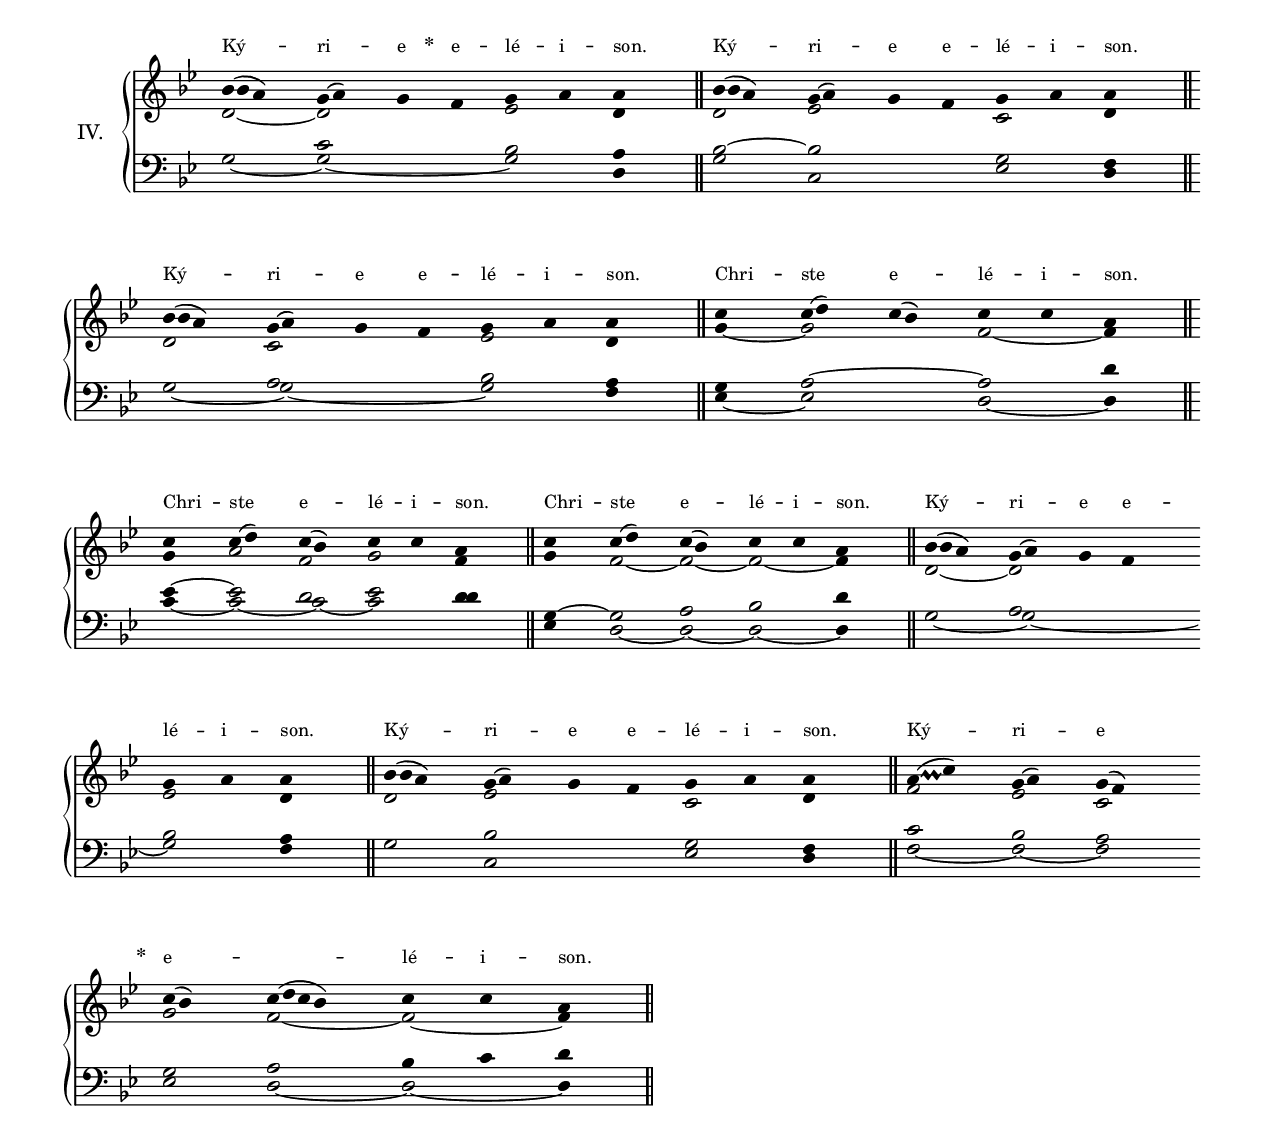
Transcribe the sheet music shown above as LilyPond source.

\version "2.18"
\include "gregorian.ly"
\include "noh2.ily"

%Page reference: page v.96
%(volume.page)

global = {
 \key a \locrian
 \cadenzaOn 
 \override Glissando #'thickness = #2.0
}

chantText = \lyricmode {
Ký -- ri -- e 
\set stanza = " * " e -- lé -- i -- son. 
Ký -- ri -- e e -- lé -- i -- son. 
Ký -- ri -- e e -- lé -- i -- son. 
Chri -- ste e -- lé -- i -- son. 
Chri -- ste e -- lé -- i -- son. 
Chri -- ste e -- lé -- i -- son. 
Ký -- ri -- e e -- lé -- i -- son. 
Ký -- ri -- e e -- lé -- i -- son. 
Ký -- ri -- e 
\set stanza = " * " e -- _ lé -- i -- son. }

chantMusic = {
\tieDown   bes'4 ( bes'4 a'4) g'4 ( a'4) g'4  f'4 g'4 a'4 a'4 \finalis
 bes'4 ( bes'4 a'4) g'4 ( a'4) g'4 f'4 g'4 a'4 a'4 \finalis
 \forceBreak
 bes'4 ( bes'4 a'4) g'4 ( a'4) g'4 f'4 g'4 a'4 a'4 \finalis
 c''4 c''4 ( d''4) c''4 ( bes'4) c''4 c''4 a'4 \finalis
 \forceBreak
 c''4 c''4 ( d''4) c''4 ( bes'4) c''4 c''4 a'4 \finalis
 c''4 c''4 ( d''4) c''4 ( bes'4) c''4 c''4 a'4 \finalis
 bes'4 ( bes'4 a'4) g'4 ( a'4) g'4 f'4 \forceBreak
 g'4 a'4 a'4 \finalis
 bes'4 ( bes'4 a'4) g'4 ( a'4) g'4 f'4 g'4 a'4 a'4 \finalis
 a'4 ( \quil bes' c''4) g'4 ( a'4) g'4 ( f'4) \forceBreak
  c''4 ( bes'4) c''4 ( d''4 c''4 bes'4) c''4 c''4 a'4 \finalis

}

altoMusic = {
d'2*3/2 ~ d'2*4/2 ees'2 d'4 \finalis
d'2*3/2 ees'2*4/2 c'2 d'4 \finalis
d'2*3/2 c'2*4/2 ees'2 d'4 \finalis
g'4 ~ g'2*4/2 f'2 ~ f'4 \finalis
g'4 a'2 f'2 g'2 f'4 \finalis
g'4 f'2 ~ f'2 ~ f'2 ~ f'4 \finalis
d'2*3/2 ~ d'2*4/2 ees'2 d'4 \finalis
d'2*3/2 ees'2*4/2 c'2 d'4 \finalis
f'2*3/2 ees'2 c'2 g'2 f'2*4/2 ~ f'2 ~ f'4 \finalis
}

tenorMusic = {
r2*3/2 c'2*4/2 bes2 a4 \finalis
bes2*3/2 ~ bes2*4/2 g2 f4 \finalis
r2*3/2 a2*4/2 bes2 a4 \finalis
g4 a2*4/2 ~ a2 d'4 \finalis
ees'4 ~ ees'2 d'2 ees'2 \shiftRight d'4 \finalis
g4 ~ g2 a2 bes2 d'4 \finalis
r2*3/2 a2*4/2 bes2 a4 \finalis
g2*3/2 bes2*4/2 g2 f4 \finalis
c'2*3/2 bes2 a2 g2 a2*4/2 bes4 c'4 d'4 \finalis
}

bassMusic = {
g2*3/2 ~ g2*4/2 ~ g2 d4 \finalis
g2*3/2 c2*4/2 ees2 d4 \finalis
g2*3/2 ~ g2*4/2 ~ g2 f4 \finalis
ees4 ~ ees2*4/2 d2 ~ d4 \finalis
c'4 ~ c'2 ~ c'2 ~ c'2 d'4 \finalis
ees4 d2 ~ d2 ~ d2 ~ d4 \finalis
g2*3/2 ~ g2*4/2 ~ g2 f4 \finalis
r2*3/2 c2*4/2 ees2 d4 \finalis
f2*3/2 ~ f2 ~ f2 ees2 d2*4/2 ~ d2 ~ d4 \finalis
}

voiceLines = {
\voiceLineStyle


}

\score{
  <<
    \new Lyrics
    \new GrandStaff <<
      \set GrandStaff.autoBeaming = ##f
      \set GrandStaff.instrumentName = \markup \center-column {
        "IV."
      }
      \new Staff = up <<
        \new Voice = "chant" {
          \voiceOne \global \chantMusic
        }
        \new Voice {
          \voiceTwo \global \altoMusic
        }
      >>

      \new Staff = down <<
        \clef bass
        \new Voice {
          \voiceOne \global \tenorMusic
        }
        \new Voice {
          \voiceTwo \global \bassMusic
        }
	\new Voice {
        \voiceThree \global \voiceLines
        }
      >>
    >>
    \context Lyrics {
      \lyricsto chant {
      \chantText
    }
    }
  >>
  \layout{
  }
  
}
